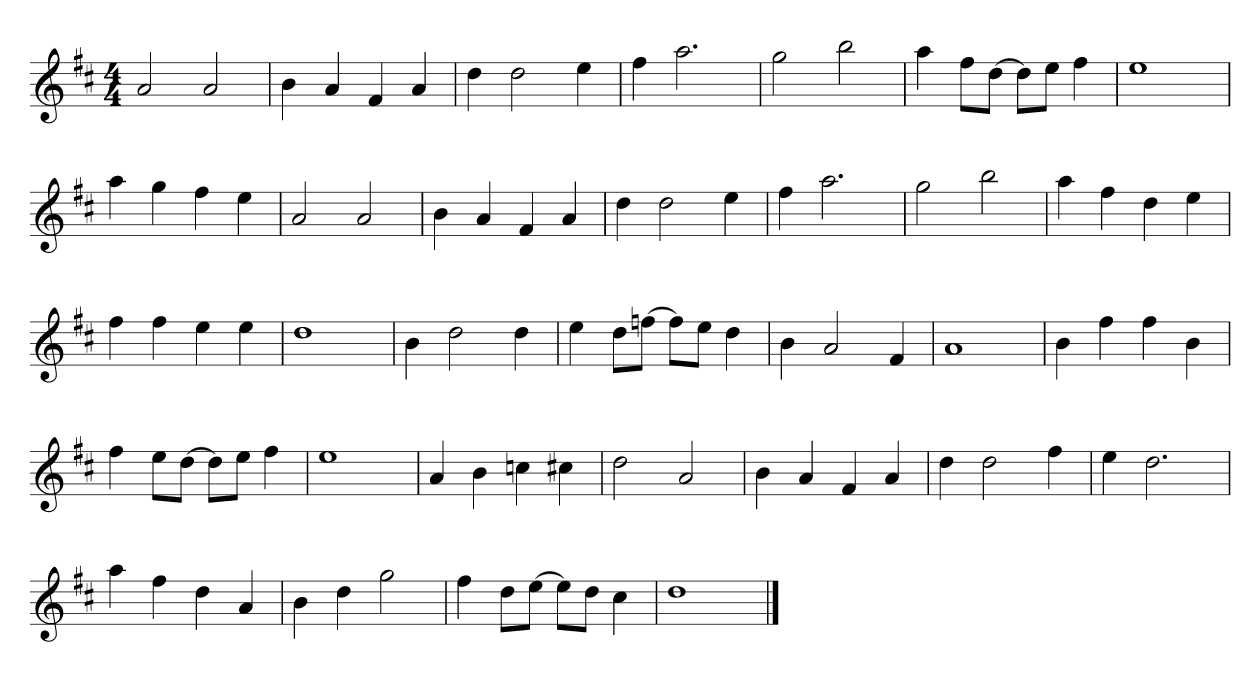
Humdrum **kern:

**kern
*part1
*staff1
*clefG2
*k[f#c#]
*M4/4
=
2a/
2a/
=
4b\
4a/
4f#/
4a/
=
4dd\
2dd\
4ee\
=
4ff#\
2.aa\
=
2gg\
2bb\
=
4aa\
8ff#\L
[8dd\J
8dd\L]
8ee\J
4ff#\
=
1ee
=
4aa\
4gg\
4ff#\
4ee\
=
2a/
2a/
=
4b\
4a/
4f#/
4a/
=
4dd\
2dd\
4ee\
=
4ff#\
2.aa\
=
2gg\
2bb\
=
4aa\
4ff#\
4dd\
4ee\
=
4ff#\
4ff#\
4ee\
4ee\
=
1dd
=
4b\
2dd\
4dd\
=
4ee\
8dd\L
[8ffn\J
8ff\L]
8ee\J
4dd\
=
4b\
2a/
4f#/
=
1a
=
4b\
4ff#\
4ff#\
4b\
=
4ff#\
8ee\L
[8dd\J
8dd\L]
8ee\J
4ff#\
=
1ee
=
4a/
4b\
4ccn\
4cc#X\
=
2dd\
2a/
=
4b\
4a/
4f#/
4a/
=
4dd\
2dd\
4ff#\
=
4ee\
2.dd\
=
4aa\
4ff#\
4dd\
4a/
=
4b\
4dd\
2gg\
=
4ff#\
8dd\L
[8ee\J
8ee\L]
8dd\J
4cc#\
=
1dd
==
*-
